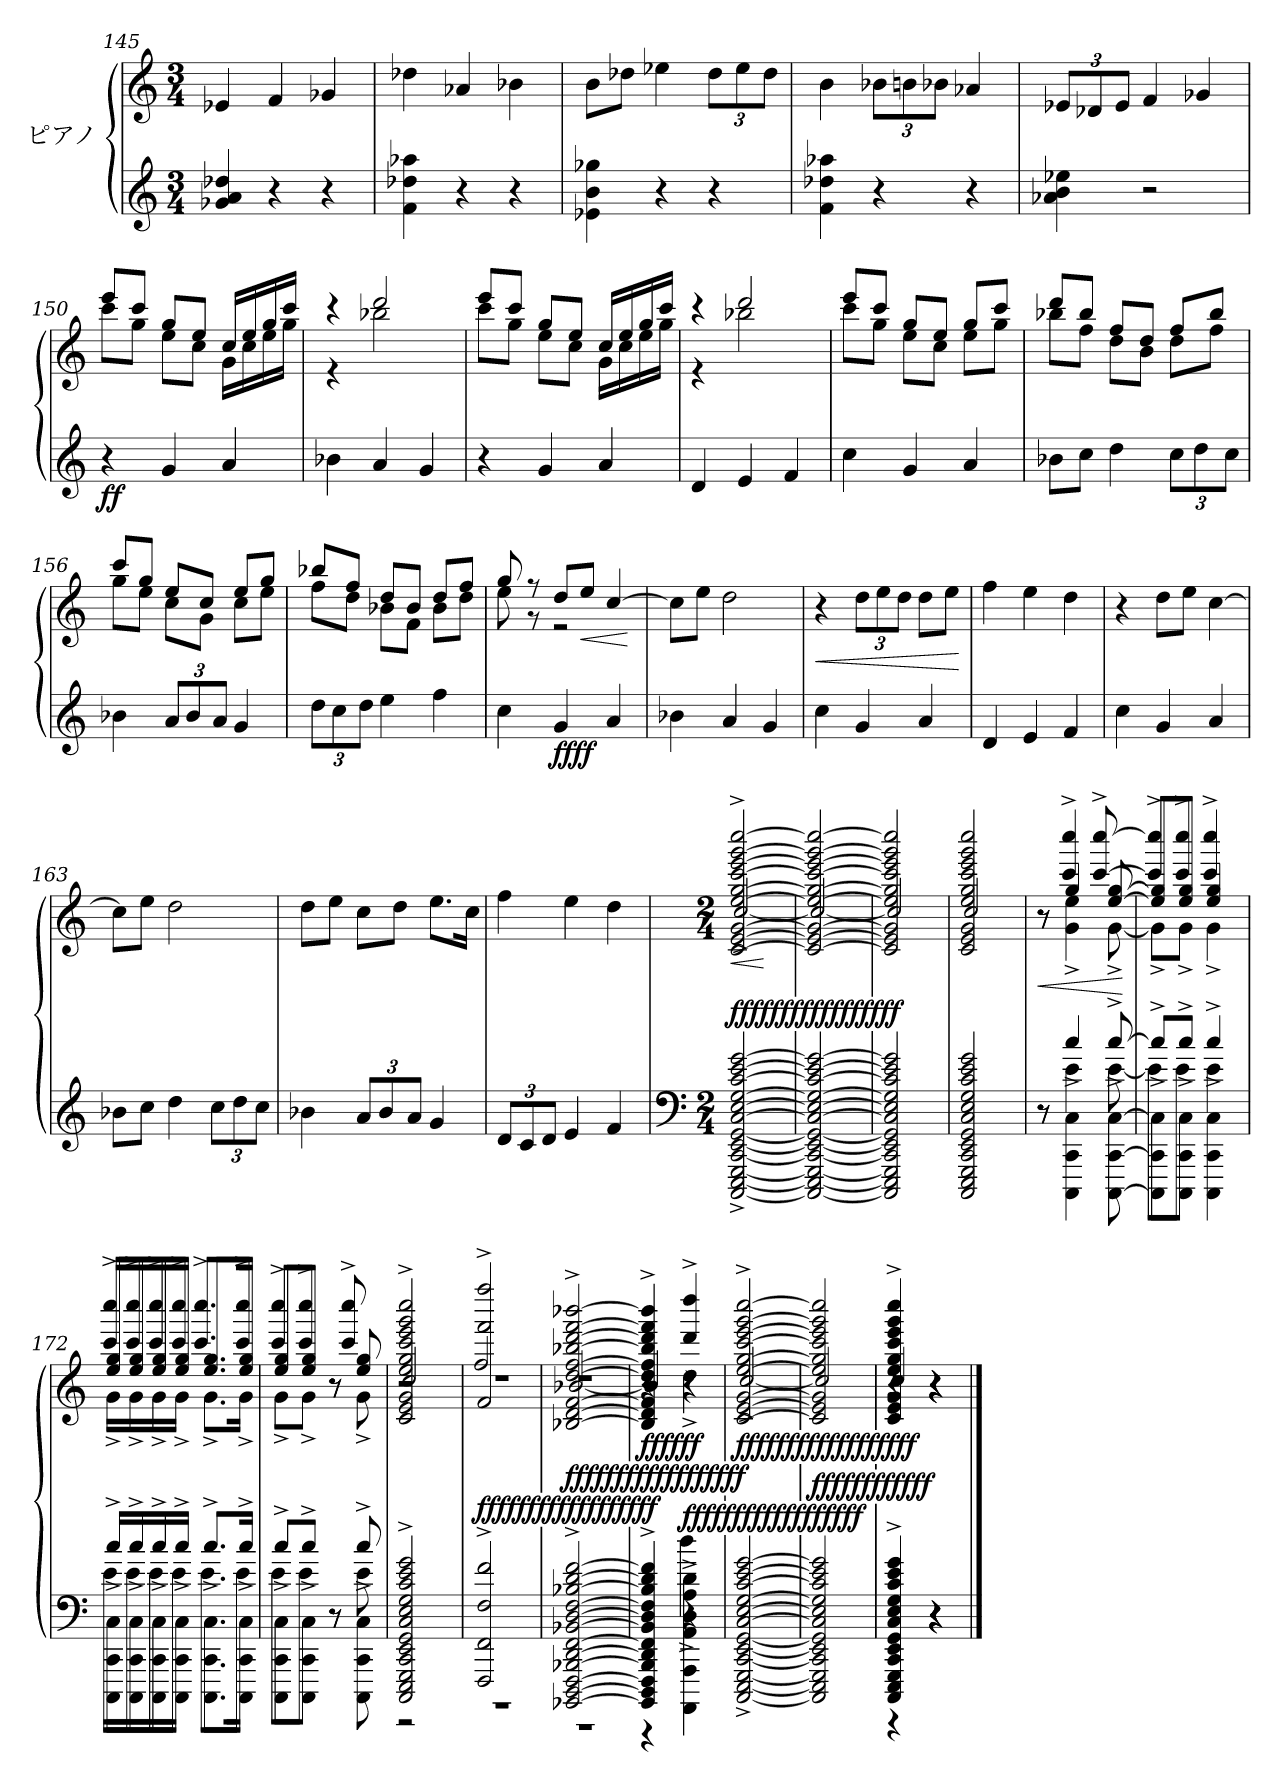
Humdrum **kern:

**kern	**kern	**dynam
*part1	*part1	*part1
*staff2	*staff1	*staff1/2
*I"ピアノ	*	*
*clefG2	*clefG2	*
*k[]	*k[]	*
*M3/4	*M3/4	*
=145	=145	=145
4g-X/ 4a/ 4dd-X/	4e-X/	.
4r	4f/	.
4r	4g-X/	.
=146	=146	=146
4f\ 4dd-X\ 4aa-X\	4dd-X\	.
4r	4a-X/	.
4r	4b-X\	.
=147	=147	=147
4e-X\ 4b\ 4gg-X\	8b\L	.
.	8dd-X\J	.
4r	4ee-X\	.
*	*Xbrackettup	*
*	*MM180	*
4r	12dd-\L	.
.	12ee-\	.
.	12dd-\J	.
!!LO:LB:g=z
=148	=148	=148
4f\ 4dd-X\ 4aa-X\	4b\	.
4r	12b-X\L	.
.	12bn\	.
.	12b-X\J	.
4r	4a-X/	.
=149	=149	=149
4a-X\ 4b\ 4ee-X\	12e-X/L	.
.	12d-X/	.
.	12e-/J	.
2r	4f/	.
.	4g-X/	.
=150	=150	=150
*	*MM183	*
*	*^	*
!	!	!	!LO:DY:b=2
!	!	!	!LO:DY:n=1:b
4r	8eee/L	8ccc\L	f f
.	8ccc/J	8gg\J	.
4g/	8gg/L	8ee\L	.
.	8ee/J	8cc\J	.
4a/	16cc/LL	16g\LL	.
.	16ee/	16cc\	.
.	16gg/	16ee\	.
.	16ccc/JJ	16gg\JJ	.
=151	=151	=151	=151
4b-X\	4r	4r	.
4a/	2ddd/	2bb-X\	.
4g/	.	.	.
=152	=152	=152	=152
4r	8eee/L	8ccc\L	.
.	8ccc/J	8gg\J	.
4g/	8gg/L	8ee\L	.
.	8ee/J	8cc\J	.
4a/	16cc/LL	16g\LL	.
.	16ee/	16cc\	.
.	16gg/	16ee\	.
.	16ccc/JJ	16gg\JJ	.
=153	=153	=153	=153
4d/	4r	4r	.
4e/	2ddd/	2bb-X\	.
4f/	.	.	.
!!LO:LB:g=z	!!
=154	=154	=154	=154
4cc\	8eee/L	8ccc\L	.
.	8ccc/J	8gg\J	.
4g/	8gg/L	8ee\L	.
.	8ee/J	8cc\J	.
4a/	8gg/L	8ee\L	.
.	8ccc/J	8gg\J	.
=155	=155	=155	=155
*	*MM185	*	*
8b-X\L	8ddd/L	8bb-X\L	.
8cc\J	8bb-/J	8ff\J	.
4dd\	8ff/L	8dd\L	.
.	8dd/J	8b\J	.
*Xbrackettup	*	*	*
12cc\L	8ff/L	8dd\L	.
12dd\	.	.	.
.	8bb-/J	8ff\J	.
12cc\J	.	.	.
=156	=156	=156	=156
4b-X\	8ccc/L	8gg\L	.
.	8gg/J	8ee\J	.
12a/L	8ee/L	8cc\L	.
12b-/	.	.	.
.	8cc/J	8g\J	.
12a/J	.	.	.
4g/	8ee/L	8cc\L	.
.	8gg/J	8ee\J	.
=157	=157	=157	=157
*	*MM188	*	*
12dd\L	8bb-X/L	8ff\L	.
12cc\	.	.	.
.	8ff/J	8dd\J	.
12dd\J	.	.	.
4ee\	8dd/L	8b-X\L	.
.	8b-/J	8f\J	.
4ff\	8dd/L	8b-\L	.
.	8ff/J	8dd\J	.
=158	=158	=158	=158
4cc\	8gg/	8ee\	.
.	8r	8r	.
!	!	!	!LO:DY:b=2
!	!	!	!LO:DY:n=1:b
4g/	8dd/L	2r	ff ff
!	!	!	!LO:HP:b
.	8ee/J	.	<
4a/	[4cc/	.	.
*	*v	*v	*
.	.	[
=159	=159	=159
4b-X\	8cc\L]	.
.	8ee\J	.
4a/	2dd\	.
4g/	.	.
!!LO:LB:g=z
=160	=160	=160
!	!	!LO:HP:b
4cc\	4r	<
4g/	12dd\L	.
.	12ee\	.
.	12dd\J	.
4a/	8dd\L	.
.	8ee\J	.
.	.	[
=161	=161	=161
4d/	4ff\	.
4e/	4ee\	.
4f/	4dd\	.
=162	=162	=162
4cc\	4r	.
4g/	8dd\L	.
.	8ee\J	.
4a/	[4cc\	.
=163	=163	=163
*	*MM190	*
8b-X\L	8cc\L]	.
8cc\J	8ee\J	.
4dd\	2dd\	.
12cc\L	.	.
12dd\	.	.
12cc\J	.	.
=164	=164	=164
*	*MM195	*
4b-X\	8dd\L	.
.	8ee\J	.
12a/L	8cc\L	.
12b-/	.	.
.	8dd\J	.
12a/J	.	.
4g/	8.ee\L	.
.	16cc\Jk	.
=165	=165	=165
12d/L	4ff\	.
12c/	.	.
12d/J	.	.
4e/	4ee\	.
4f/	4dd\	.
=166	=166	=166
*clefF4	*	*
*M2/4	*M2/4	*
*	*MM185	*
!	!	!LO:HP:b
*	*^	*
!	!	!	!LO:DY:n=1:b=2
!	!	!	!LO:DY:n=2:b=2
!	!	!	!LO:DY:n=3:b=2
!	!	!	!LO:DY:n=4:a=2
!	!	!	!LO:DY:n=5:b
!	!	!	!LO:DY:n=6:b
!	!	!	!LO:DY:n=7:b
[2CCC/^ [2EEE/^ [2GGG/^ [2CC/^ [2EE/^ [2GG/^ [2C/^ [2E/^ [2G/^ [2c/^ [2e/^ [2g/^	[2c/^ [2e/^ [2g/^ [2ee/^ [2gg/^ [2ccc/^ [2eee/^ [2ggg/^ [2cccc/^	[2cc^/	< fff f fff fff fff f fff
*	*v	*v	*
.	.	[
=167	=167	=167
*	*^	*
2CCC/_ 2EEE/_ 2GGG/_ 2CC/_ 2EE/_ 2GG/_ 2C/_ 2E/_ 2G/_ 2c/_ 2e/_ 2g/_	2c/_ 2e/_ 2g/_ 2ee/_ 2gg/_ 2ccc/_ 2eee/_ 2ggg/_ 2cccc/_	2cc/_	.
=168	=168	=168	=168
2CCC/] 2EEE/] 2GGG/] 2CC/] 2EE/] 2GG/] 2C/] 2E/] 2G/] 2c/] 2e/] 2g/]	2c/] 2e/] 2g/] 2ee/] 2gg/] 2ccc/] 2eee/] 2ggg/] 2cccc/]	2cc/]	.
=169	=169	=169	=169
2CCC/ 2EEE/ 2GGG/ 2CC/ 2EE/ 2GG/ 2C/ 2E/ 2G/ 2c/ 2e/ 2g/	2c/ 2e/ 2g/ 2ee/ 2gg/ 2ccc/ 2eee/ 2ggg/ 2cccc/	2cc/	.
=170	=170	=170	=170
*^	*	*	*
*	*^	*	*	*
!	!	!	!	!	!LO:HP:b
*	*	*	*	*^	*
8r	8r	8r	8r	8r	8r	<
4CCC\^ 4CC\^ 4C\^	4e\	4cc/	4gg/	4g\^ 4ee\^	4ccc/^ 4cccc/^	.
[8CCC\^ [8CC\^ [8C\^	[8e\	[8cc^/	[8ee/ [8gg/	[8g^\	[8ccc/^ [8cccc/^	.
*v	*v	*v	*	*	*	*
*	*v	*v	*v	*
.	.	[
!!LO:LB:g=z
=171	=171	=171
*^	*^	*
*	*^	*	*^	*
8CCC\]^ 8CC\]^ 8C\]^L	8e\L]	8cc^/L]	8ee/] 8gg/]L	8g^\L]	8ccc/]^ 8cccc/]^L	.
8CCC\^ 8CC\^ 8C\^J	8e\J	8cc^/J	8ee/ 8gg/J	8g^\J	8ccc/^ 8cccc/^J	.
4CCC\^ 4CC\^ 4C\^	4e\	4cc^/	4ee/ 4gg/	4g^\	4ccc/^ 4cccc/^	.
=172	=172	=172	=172	=172	=172	=172
16CCC\^ 16CC\^ 16C\^LL	16e\LL	16cc^/LL	16ee/ 16gg/LL	16g^\LL	16ccc/^ 16cccc/^LL	.
16CCC\^ 16CC\^ 16C\^	16e\	16cc^/	16ee/ 16gg/	16g^\	16ccc/^ 16cccc/^	.
16CCC\^ 16CC\^ 16C\^	16e\	16cc^/	16ee/ 16gg/	16g^\	16ccc/^ 16cccc/^	.
16CCC\^ 16CC\^ 16C\^JJ	16e\JJ	16cc^/JJ	16ee/ 16gg/JJ	16g^\JJ	16ccc/^ 16cccc/^JJ	.
8.CCC\^ 8.CC\^ 8.C\^L	8.e\L	8.cc^/L	8.ee/ 8.gg/L	8.g^\L	8.ccc/^ 8.cccc/^L	.
16CCC\^ 16CC\^ 16C\^Jk	16e\Jk	16cc^/Jk	16ee/ 16gg/Jk	16g^\Jk	16ccc/^ 16cccc/^Jk	.
=173	=173	=173	=173	=173	=173	=173
8CCC\^ 8CC\^ 8C\^L	8e\L	8cc^/L	8ee/ 8gg/L	8g^\L	8ccc/^ 8cccc/^L	.
8CCC\^ 8CC\^ 8C\^J	8e\J	8cc^/J	8ee/ 8gg/J	8g^\J	8ccc/^ 8cccc/^J	.
8r	8r	8r	8r	8r	8r	.
8CCC\^ 8CC\^ 8C\^	8e\	8cc^/	8ee/ 8gg/	8g^\	8ccc/^ 8cccc/^	.
*v	*v	*v	*	*	*	*
=174	=174	=174	=174	=174
*	*MM175	*	*	*
*^	*	*	*	*
*	*^	*	*	*	*
!	!	!	!	!	!	!LO:HP:b
!	!	!	!	!	!	!LO:DY:n=1:b=2
!	!	!	!	!	!	!LO:DY:n=2:b=2
!	!	!	!	!	!	!LO:DY:n=3:b=2
!	!	!	!	!	!	!LO:DY:n=4:a=2
!	!	!	!	!	!	!LO:DY:n=5:a=2
!	!	!	!	!	!	!LO:DY:n=6:a=2
*	*v	*v	*	*	*	*
2CCC/^ 2EEE/^ 2GGG/^ 2CC/^ 2EE/^ 2GG/^ 2C/^ 2E/^ 2G/^ 2c/^ 2e/^ 2g/^	2r	2c/^ 2e/^ 2g/^ 2ee/^ 2gg/^ 2ccc/^ 2eee/^ 2ggg/^ 2cccc/^	2cc/	2r	< fff fff fff fff fff fff
*v	*v	*	*	*	*
*	*v	*v	*v	*
.	.	[
=175	=175	=175
*	*MM170	*
*^	*^	*
*	*	*	*^	*
!	!	!	!	!	!LO:DY:b=2
!	!	!	!	!	!LO:DY:n=1:b=2
!	!	!	!	!	!LO:DY:n=2:b=2
!	!	!	!	!	!LO:DY:n=3:a=2
!	!	!	!	!	!LO:DY:n=4:a=2
!	!	!	!	!	!LO:DY:n=5:a=2
2FFF/^ 2FF/^ 2F/^ 2f/^	2r	2f/^ 2fff/^ 2ffff/^	2ff/	2r	fff fff fff fff fff fff
=176	=176	=176	=176	=176	=176
*	*	*MM165	*	*	*
!	!	!	!	!	!LO:DY:b=2
!	!	!	!	!	!LO:DY:n=1:b=2
!	!	!	!	!	!LO:DY:n=2:b=2
!	!	!	!	!	!LO:DY:n=3:a=2
!	!	!	!	!	!LO:DY:n=4:a=2
!	!	!	!	!	!LO:DY:n=5:a=2
[2BBBB-X/^ [2DDD/^ [2FFF/^ [2BBB-X/^ [2DD/^ [2FF/^ [2BB-X/^ [2D/^ [2F/^ [2B-X/^ [2d/^ [2f/^	2r	[2B-X/^ [2d/^ [2f/^ [2dd/^ [2ff/^ [2bb-X/^ [2ddd/^ [2fff/^ [2bbb-X/^	[2b-X/	2r	fff fff fff fff fff fff
=177	=177	=177	=177	=177	=177
*	*^	*	*	*	*
!	!	!	!	!	!	!LO:DY:b=2
!	!	!	!	!	!	!LO:DY:n=1:a=2
4BBBB-/]^ 4DDD/]^ 4FFF/]^ 4BBB-/]^ 4DD/]^ 4FF/]^ 4BB-/]^ 4D/]^ 4F/]^ 4B-/]^ 4d/]^ 4f/]^	4ryy	4r	4B-/]^ 4d/]^ 4f/]^ 4dd/]^ 4ff/]^ 4bb-/]^ 4ddd/]^ 4fff/]^ 4bbb-/]^	4b-/]	4r	fff fff
*	*	*	*MM155	*	*	*
!	!	!	!	!	!	!LO:DY:n=2:b=2
!	!	!	!	!	!	!LO:DY:n=3:b=2
!	!	!	!	!	!	!LO:DY:n=4:b=2
!	!	!	!	!	!	!LO:DY:n=5:a=2
!	!	!	!	!	!	!LO:DY:n=6:a=2
!	!	!	!	!	!	!LO:DY:n=7:a=2
4AAAA\^ 4AAA\^ 4AA\^ 4D\^ 4A\^ 4d\^	4dd^\	4r	4ddd/^ 4dddd/^	4dd^\	4r	fff fff fff fff fff fff
*v	*v	*v	*	*	*	*
*	*v	*v	*v	*
=178	=178	=178
*	*MM160	*
*^	*^	*
*	*^	*	*^	*
!	!	!	!	!	!	!LO:DY:b=2
!	!	!	!	!	!	!LO:DY:n=1:b=2
!	!	!	!	!	!	!LO:DY:n=2:b=2
!	!	!	!	!	!	!LO:DY:n=3:a=2
!	!	!	!	!	!	!LO:DY:n=4:a=2
!	!	!	!	!	!	!LO:DY:n=5:a=2
*v	*v	*v	*	*	*	*
*	*	*v	*v	*
[2CCC/^ [2EEE/^ [2GGG/^ [2CC/^ [2EE/^ [2GG/^ [2C/^ [2E/^ [2G/^ [2c/^ [2e/^ [2g/^	[2c/^ [2e/^ [2g/^ [2ee/^ [2gg/^ [2ccc/^ [2eee/^ [2ggg/^ [2cccc/^	[2cc^/	fff fff fff fff fff fff
=179	=179	=179	=179
!	!	!	!LO:DY:a=2
!	!	!	!LO:DY:n=1:b=2
!	!	!	!LO:DY:n=2:b=2
!	!	!	!LO:DY:n=3:a=2
2CCC/] 2EEE/] 2GGG/] 2CC/] 2EE/] 2GG/] 2C/] 2E/] 2G/] 2c/] 2e/] 2g/]	2c/] 2e/] 2g/] 2ee/] 2gg/] 2ccc/] 2eee/] 2ggg/] 2cccc/]	2cc/]	fff fff fff fff
=180	=180	=180	=180
*^	*	*^	*
*	*^	*	*	*	*
!	!	!	!	!	!	!LO:DY:b=2
!	!	!	!	!	!	!LO:DY:n=1:b
4CCC/^ 4EEE/^ 4GGG/^ 4CC/^ 4EE/^ 4GG/^ 4C/^ 4E/^ 4G/^ 4c/^ 4e/^ 4g/^	4ryy	4r	4c/^ 4e/^ 4g/^ 4ee/^ 4gg/^ 4ccc/^ 4eee/^ 4ggg/^ 4cccc/^	4cc/	4r	sf sf
!	!	!	!	!	!	!LO:DY:n=2:b=2
!	!	!	!	!	!	!LO:DY:n=3:b=2
!	!	!	!	!	!	!LO:DY:n=4:a=2
!	!	!	!	!	!	!LO:DY:n=5:a=2
!	!	!	!	!	!	!LO:DY:n=6:a=2
!	!	!	!	!	!	!LO:DY:n=7:b=2
4r	4r	4r	4r	4r	4r	fff fff fz fff fff fz
*v	*v	*v	*	*	*	*
*	*v	*v	*v	*
==	==	==
*-	*-	*-
